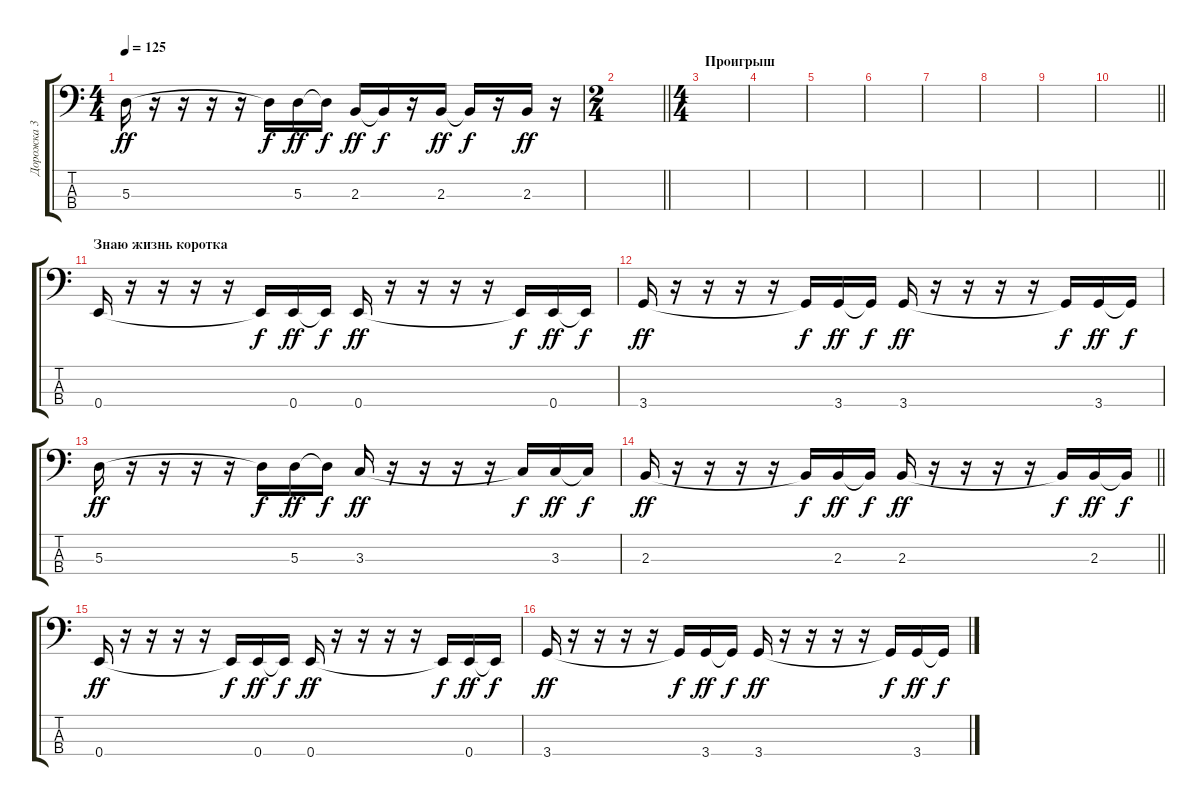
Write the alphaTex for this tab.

\track ("Дорожка 3" "Дорожка 3") {instrument electricbassfinger}
\staff {score tabs}
\tuning (G2 D2 A1 E1) {hide}
\ts (4 4)
\tempo 125
\clef f4
\ks c
5.3.16{dy ff} r.16 r.16 r.16 r.16 5.3{t}.16{dy f} 5.3.16{dy ff} 5.3{t}.16{dy f} 2.3.16{dy ff} 2.3{t}.16{dy f} r.16 2.3.16{dy ff} 2.3{t}.16{dy f} r.16 2.3.16{dy ff} r.16 |
\ts (2 4)
\barLineRight lightlight
|
\ts (4 4)
\section ("" "Проигрыш")
|
|
|
|
|
|
|
\barLineRight lightlight
|
\section ("" "Знаю жизнь коротка")
0.4.16 r.16 r.16 r.16 r.16 0.4{t}.16{dy f} 0.4.16{dy ff} 0.4{t}.16{dy f} 0.4.16{dy ff} r.16 r.16 r.16 r.16 0.4{t}.16{dy f} 0.4.16{dy ff} 0.4{t}.16{dy f} |
3.4.16{dy ff} r.16 r.16 r.16 r.16 3.4{t}.16{dy f} 3.4.16{dy ff} 3.4{t}.16{dy f} 3.4.16{dy ff} r.16 r.16 r.16 r.16 3.4{t}.16{dy f} 3.4.16{dy ff} 3.4{t}.16{dy f} |
5.3.16{dy ff} r.16 r.16 r.16 r.16 5.3{t}.16{dy f} 5.3.16{dy ff} 5.3{t}.16{dy f} 3.3.16{dy ff} r.16 r.16 r.16 r.16 3.3{t}.16{dy f} 3.3.16{dy ff} 3.3{t}.16{dy f} |
\barLineRight lightlight
2.3.16{dy ff} r.16 r.16 r.16 r.16 2.3{t}.16{dy f} 2.3.16{dy ff} 2.3{t}.16{dy f} 2.3.16{dy ff} r.16 r.16 r.16 r.16 2.3{t}.16{dy f} 2.3.16{dy ff} 2.3{t}.16{dy f} |
0.4.16{dy ff} r.16 r.16 r.16 r.16 0.4{t}.16{dy f} 0.4.16{dy ff} 0.4{t}.16{dy f} 0.4.16{dy ff} r.16 r.16 r.16 r.16 0.4{t}.16{dy f} 0.4.16{dy ff} 0.4{t}.16{dy f} |
3.4.16{dy ff} r.16 r.16 r.16 r.16 3.4{t}.16{dy f} 3.4.16{dy ff} 3.4{t}.16{dy f} 3.4.16{dy ff} r.16 r.16 r.16 r.16 3.4{t}.16{dy f} 3.4.16{dy ff} 3.4{t}.16{dy f}
